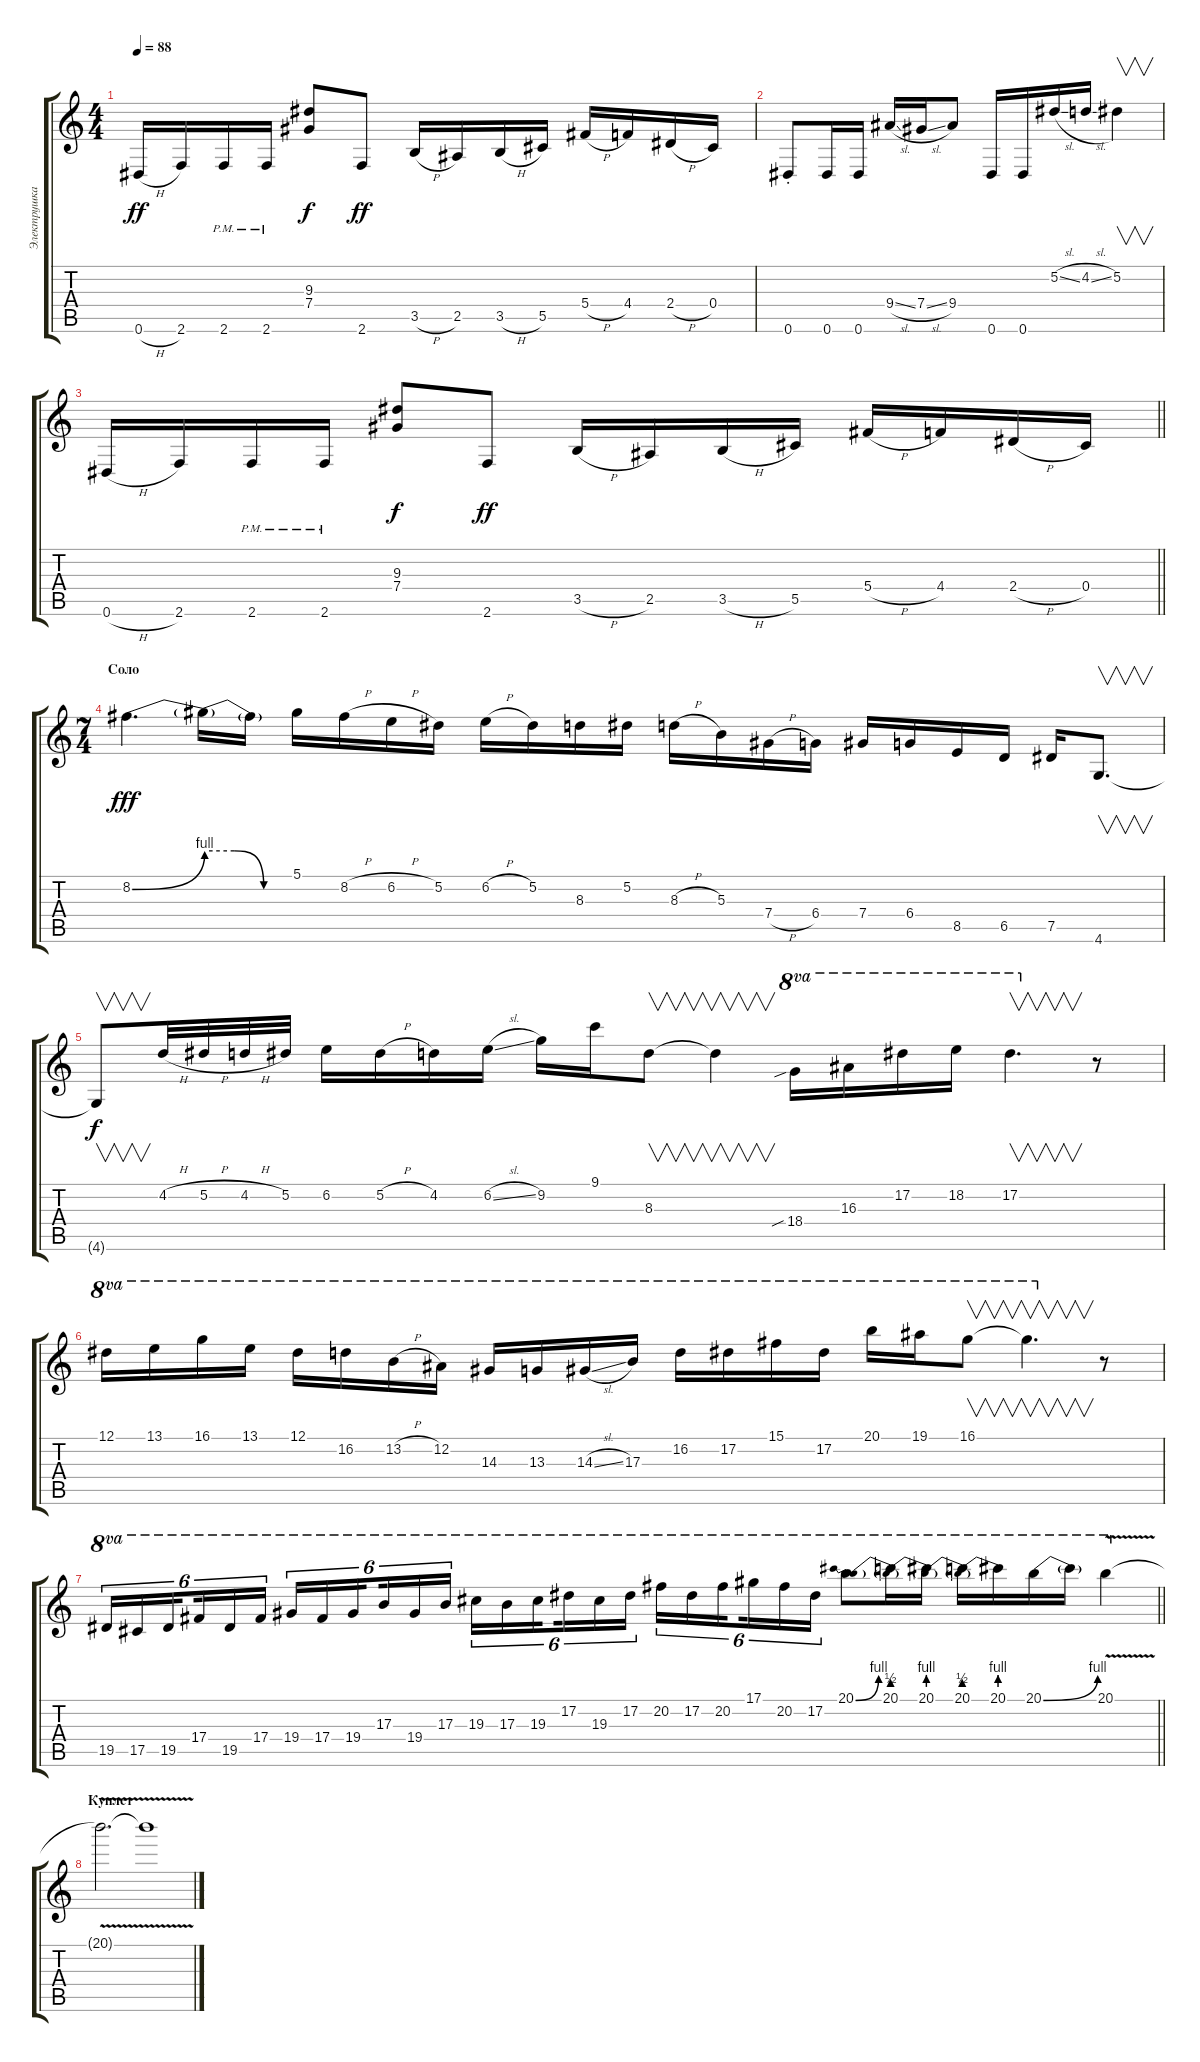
\track ("Электрушка" "Электрушка") {instrument electricguitarclean}
\staff {score tabs}
\tuning (Eb4 Bb3 Gb3 Db3 Ab2 Eb2) {hide}
\ts (4 4)
\tempo 88
\clef g2
\ks c
0.6{h}.16{dy ff} 2.6.16 2.6{pm}.16 2.6{pm}.16 (9.3 7.4).8{dy f} 2.6.8{dy ff} 3.5{h}.16 2.5.16 3.5{h}.16 5.5.16 5.4{h}.16 4.4.16 2.4{h}.16 0.4.16 |
0.6{st}.8 0.6.16 0.6.16 9.4{sl}.16 7.4{sl}.16 9.4.8 0.6.16 0.6.16 5.2{sl}.16 4.2{sl}.16 5.2.4{v} |
\barLineRight lightlight
0.6{h}.16 2.6.16 2.6{pm}.16 2.6{pm}.16 (9.3 7.4).8{dy f} 2.6.8{dy ff} 3.5{h}.16 2.5.16 3.5{h}.16 5.5.16 5.4{h}.16 4.4.16 2.4{h}.16 0.4.16 |
\ts (7 4)
\section ("" "Соло")
8.2{be (bend 0 0 60 4)}.4{d dy fff} 8.2{be (custom 0 4 20 4 40 0 60 0) t}.16 8.2{t}.16 5.1.16 8.2{h}.16 6.2{h}.16 5.2.16 6.2{h}.16 5.2.16 8.3.16 5.2.16 8.3{h}.16 5.3.16 7.4{h}.16 6.4.16 7.4.16 6.4.16 8.5.16 6.5.16 7.5.16 4.6.8{v d} |
4.6{t}.8{v dy f} 4.2{h}.32 5.2{h}.32 4.2{h}.32 5.2.32 6.2.16 5.2{h}.16 4.2.16 6.2{sl}.16 9.2.16 9.1.16 8.3.8{v} 8.3{t}.4{v} 18.4{sib}.16{ot 8va} 16.3.16{ot 8va} 17.2.16{ot 8va} 18.2.16{ot 8va} 17.2.4{v d ot 8va} r.8 |
12.1.16{ot 8va} 13.1.16{ot 8va} 16.1.16{ot 8va} 13.1.16{ot 8va} 12.1.16{ot 8va} 16.2.16{ot 8va} 13.2{h}.16{ot 8va} 12.2.16{ot 8va} 14.3.16{ot 8va} 13.3.16{ot 8va} 14.3{sl}.16{ot 8va} 17.3.16{ot 8va} 16.2.16{ot 8va} 17.2.16{ot 8va} 15.1.16{ot 8va} 17.2.16{ot 8va} 20.1.16{ot 8va} 19.1.16{ot 8va} 16.1.8{v ot 8va} 16.1{t}.4{v d ot 8va} r.8 |
\barLineRight lightlight
19.5.16{tu (6 4) ot 8va} 17.5.16{tu (6 4) ot 8va} 19.5.16{tu (6 4) ot 8va beam splitsecondary} 17.4.16{tu (6 4) ot 8va} 19.5.16{tu (6 4) ot 8va} 17.4.16{tu (6 4) ot 8va} 19.4.16{tu (6 4) ot 8va} 17.4.16{tu (6 4) ot 8va} 19.4.16{tu (6 4) ot 8va beam splitsecondary} 17.3.16{tu (6 4) ot 8va} 19.4.16{tu (6 4) ot 8va} 17.3.16{tu (6 4) ot 8va} 19.3.16{tu (6 4) ot 8va} 17.3.16{tu (6 4) ot 8va} 19.3.16{tu (6 4) ot 8va beam splitsecondary} 17.2.16{tu (6 4) ot 8va} 19.3.16{tu (6 4) ot 8va} 17.2.16{tu (6 4) ot 8va} 20.2.16{tu (6 4) ot 8va} 17.2.16{tu (6 4) ot 8va} 20.2.16{tu (6 4) ot 8va beam splitsecondary} 17.1.16{tu (6 4) ot 8va} 20.2.16{tu (6 4) ot 8va} 17.2.16{tu (6 4) ot 8va} 20.1{be (bend 0 0 60 4)}.8{ot 8va} 20.1{be (prebend 0 2 60 2)}.16{ot 8va} 20.1{be (prebend 0 4 60 4)}.16{ot 8va} 20.1{be (prebend 0 2 60 2)}.16{ot 8va} 20.1{be (prebend 0 4 60 4)}.16{ot 8va} 20.1{be (bend 0 0 60 4)}.16{ot 8va} 20.1{t}.16{ot 8va} 20.1{v}.4{ot 8va volume 8} |
\section ("" "Куплет")
20.1{v t}.2{d} 20.1{t}.1
